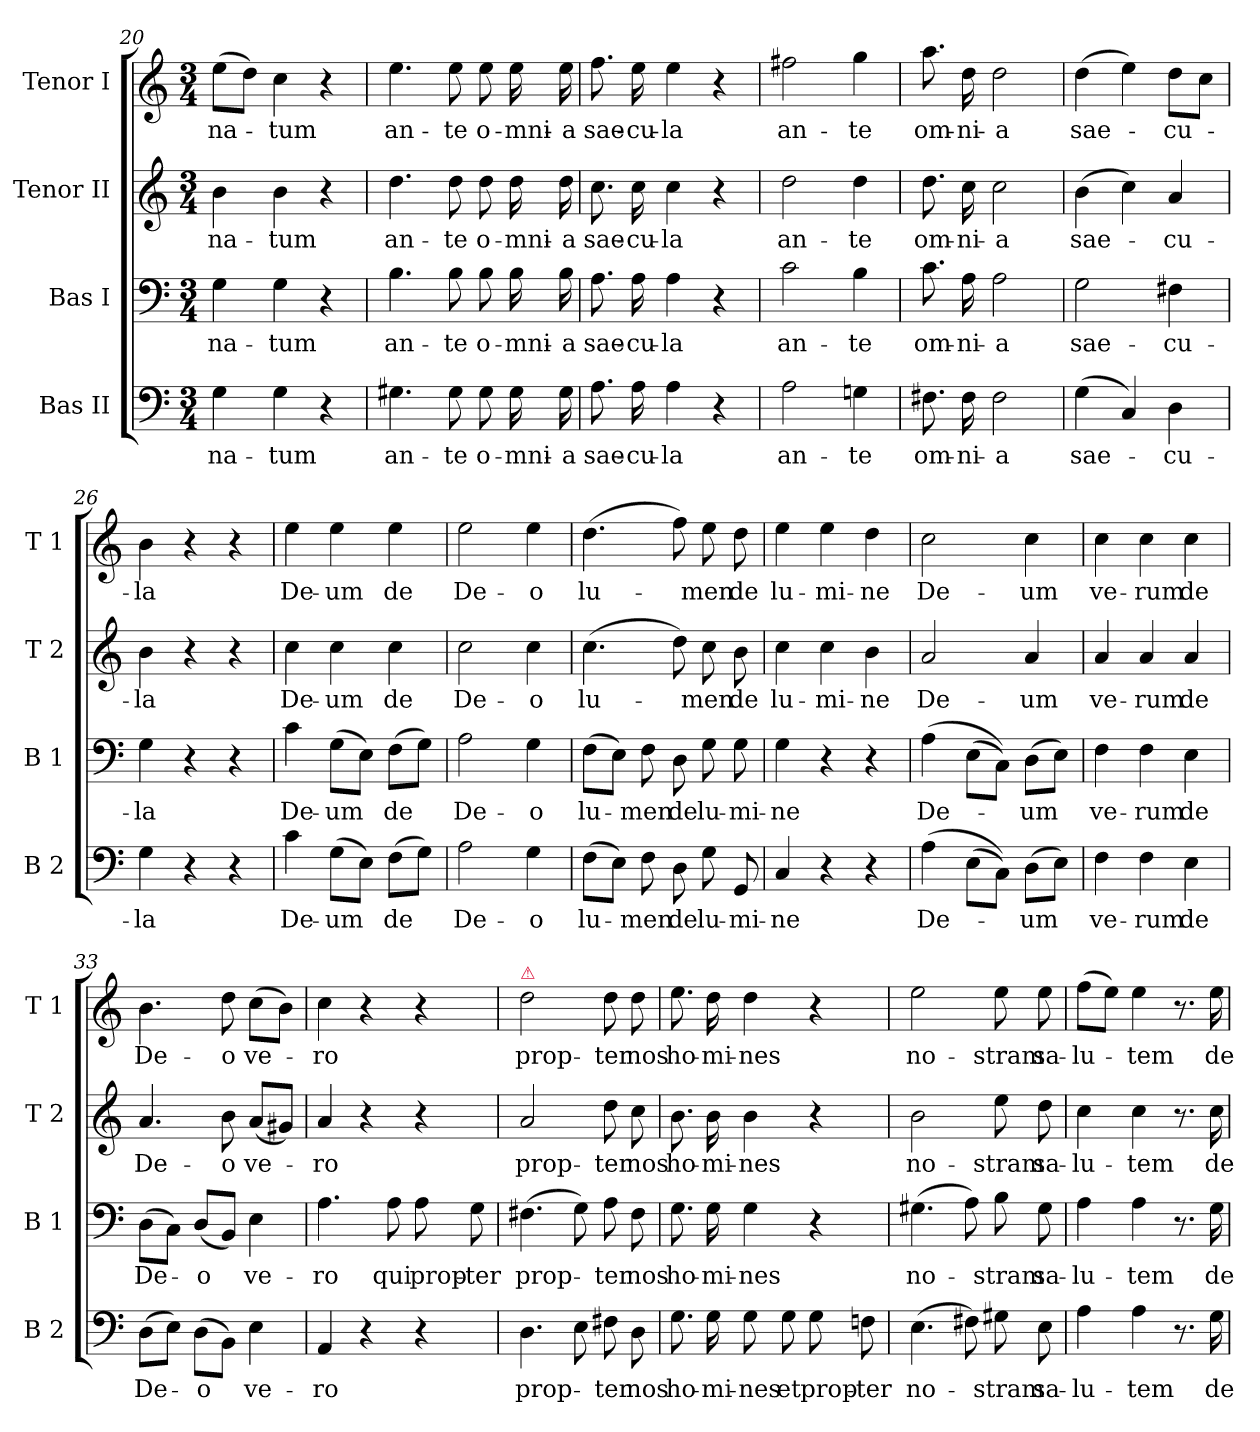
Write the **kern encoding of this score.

**kern	**text	**kern	**text	**kern	**text	**kern	**text
*part4	*part4	*part3	*part3	*part2	*part2	*part1	*part1
*staff4	*staff4	*staff3	*staff3	*staff2	*staff2	*staff1	*staff1
*I"Bas II	*	*I"Bas I	*	*I"Tenor II	*	*I"Tenor I	*
*I'B 2	*	*I'B 1	*	*I'T 2	*	*I'T 1	*
*clefF4	*	*clefF4	*	*clefG2	*	*clefG2	*
*k[]	*	*k[]	*	*k[]	*	*k[]	*
*M3/4	*	*M3/4	*	*M3/4	*	*M3/4	*
=20	=20	=20	=20	=20	=20	=20	=20
4G\	na-	4G\	na-	4b\	na-	(8ee\L	na-
.	.	.	.	.	.	8dd\J)	.
4G\	-tum	4G\	-tum	4b\	-tum	4cc\	-tum
4r	.	4r	.	4r	.	4r	.
=21	=21	=21	=21	=21	=21	=21	=21
4.G#X\	an-	4.B\	an-	4.dd\	an-	4.ee\	an-
8G#\	-te	8B\	-te	8dd\	-te	8ee\	-te
8G#\	o-	8B\	o-	8dd\	o-	8ee\	o-
16G#\	-mni-	16B\	-mni-	16dd\	-mni-	16ee\	-mni-
16G#\	-a	16B\	-a	16dd\	-a	16ee\	-a
=22	=22	=22	=22	=22	=22	=22	=22
8.A\	sae-	8.A\	sae-	8.cc\	sae-	8.ff\	sae-
16A\	-cu-	16A\	-cu-	16cc\	-cu-	16ee\	-cu-
4A\	-la	4A\	-la	4cc\	-la	4ee\	-la
4r	.	4r	.	4r	.	4r	.
=23	=23	=23	=23	=23	=23	=23	=23
2A\	an-	2c\	an-	2dd\	an-	2ff#X\	an-
4Gn\	-te	4B\	-te	4dd\	-te	4gg\	-te
=24	=24	=24	=24	=24	=24	=24	=24
8.F#X\	om-	8.c\	om-	8.dd\	om-	8.aa\	om-
16F#\	-ni-	16A\	-ni-	16cc\	-ni-	16dd\	-ni-
2F#\	-a	2A\	-a	2cc\	-a	2dd\	-a
=25	=25	=25	=25	=25	=25	=25	=25
(4G\	sae-	2G\	sae-	(4b\	sae-	(4dd\	sae-
4C/)	.	.	.	4cc\)	.	4ee\)	.
4D\	-cu-	4F#X\	-cu-	4a/	-cu-	8dd\L	-cu-
.	.	.	.	.	.	8cc\J	.
=26	=26	=26	=26	=26	=26	=26	=26
4G\	-la	4G\	-la	4b\	-la	4b\	-la
4r	.	4r	.	4r	.	4r	.
4r	.	4r	.	4r	.	4r	.
=27	=27	=27	=27	=27	=27	=27	=27
4c\	De-	4c\	De-	4cc\	De-	4ee\	De-
(8G\L	-um	(8G\L	-um	4cc\	-um	4ee\	-um
8E\J)	.	8E\J)	.	.	.	.	.
(8F\L	de	(8F\L	de	4cc\	de	4ee\	de
8G\J)	.	8G\J)	.	.	.	.	.
=28	=28	=28	=28	=28	=28	=28	=28
2A\	De-	2A\	De-	2cc\	De-	2ee\	De-
4G\	-o	4G\	-o	4cc\	-o	4ee\	-o
=29	=29	=29	=29	=29	=29	=29	=29
(8F\L	lu-	(8F\L	lu-	(4.cc\	lu-	(4.dd\	lu-
8E\J)	.	8E\J)	.	.	.	.	.
8F\	-men	8F\	-men	.	.	.	.
8D\	de	8D\	de	8dd\)	.	8ff\)	.
8G\	lu-	8G\	lu-	8cc\	-men	8ee\	-men
8GG/	-mi-	8G\	-mi-	8b\	de	8dd\	de
=30	=30	=30	=30	=30	=30	=30	=30
4C/	-ne	4G\	-ne	4cc\	lu-	4ee\	lu-
4r	.	4r	.	4cc\	-mi-	4ee\	-mi-
4r	.	4r	.	4b\	-ne	4dd\	-ne
=31	=31	=31	=31	=31	=31	=31	=31
(4A\	De-	(4A\	De-	2a/	De-	2cc\	De-
(8E\L	.	(8E\L	.	.	.	.	.
8C\J))	.	8C\J))	.	.	.	.	.
(8D\L	-um	(8D\L	-um	4a/	-um	4cc\	-um
8E\J)	.	8E\J)	.	.	.	.	.
=32	=32	=32	=32	=32	=32	=32	=32
4F\	ve-	4F\	ve-	4a/	ve-	4cc\	ve-
4F\	-rum	4F\	-rum	4a/	-rum	4cc\	-rum
4E\	de	4E\	de	4a/	de	4cc\	de
=33	=33	=33	=33	=33	=33	=33	=33
(8D\L	De-	(8D\L	De-	4.a/	De-	4.b\	De-
8E\J)	.	8C\J)	.	.	.	.	.
(8D\L	-o	(8D/L	-o	.	.	.	.
8BB\J)	.	8BB/J)	.	8b\	-o	8dd\	-o
4E\	ve-	4E\	ve-	(8a/L	ve-	(8cc\L	ve-
.	.	.	.	8g#X/J)	.	8b\J)	.
=34	=34	=34	=34	=34	=34	=34	=34
4AA/	-ro	4.A\	-ro	4a/	-ro	4cc\	-ro
4r	.	.	.	4r	.	4r	.
.	.	8A\	qui	.	.	.	.
4r	.	8A\	prop-	4r	.	4r	.
.	.	8G\	-ter	.	.	.	.
=35	=35	=35	=35	=35	=35	=35	=35
!	!	!	!	!	!	!LO:TX:a:color=crimson:t=⚠	!
4.D\	prop-	(4.F#X\	prop-	2a/	prop-	2dd\	prop-
8E\	.	8G\)	.	.	.	.	.
8F#X\	-ter	8A\	-ter	8dd\	-ter	8dd\	-ter
8D\	nos	8F#\	nos	8cc\	nos	8dd\	nos
=36	=36	=36	=36	=36	=36	=36	=36
8.G\	ho-	8.G\	ho-	8.b\	ho-	8.ee\	ho-
16G\	-mi-	16G\	-mi-	16b\	-mi-	16dd\	-mi-
8G\	-nes	4G\	-nes	4b\	-nes	4dd\	-nes
8G\	et	.	.	.	.	.	.
8G\	prop-	4r	.	4r	.	4r	.
8Fn\	-ter	.	.	.	.	.	.
=37	=37	=37	=37	=37	=37	=37	=37
(4.E\	no-	(4.G#X\	no-	2b\	no-	2ee\	no-
8F#X\)	.	8A\)	.	.	.	.	.
8G#X\	-stram	8B\	-stram	8ee\	-stram	8ee\	-stram
8E\	sa-	8G#\	sa-	8dd\	sa-	8ee\	sa-
=38	=38	=38	=38	=38	=38	=38	=38
4A\	-lu-	4A\	-lu-	4cc\	-lu-	(8ff\L	-lu-
.	.	.	.	.	.	8ee\J)	.
4A\	-tem	4A\	-tem	4cc\	-tem	4ee\	-tem
8.r	.	8.r	.	8.r	.	8.r	.
16G\	de-	16G\	de-	16cc\	de-	16ee\	de-
=	=	=	=	=	=	=	=
*-	*-	*-	*-	*-	*-	*-	*-
